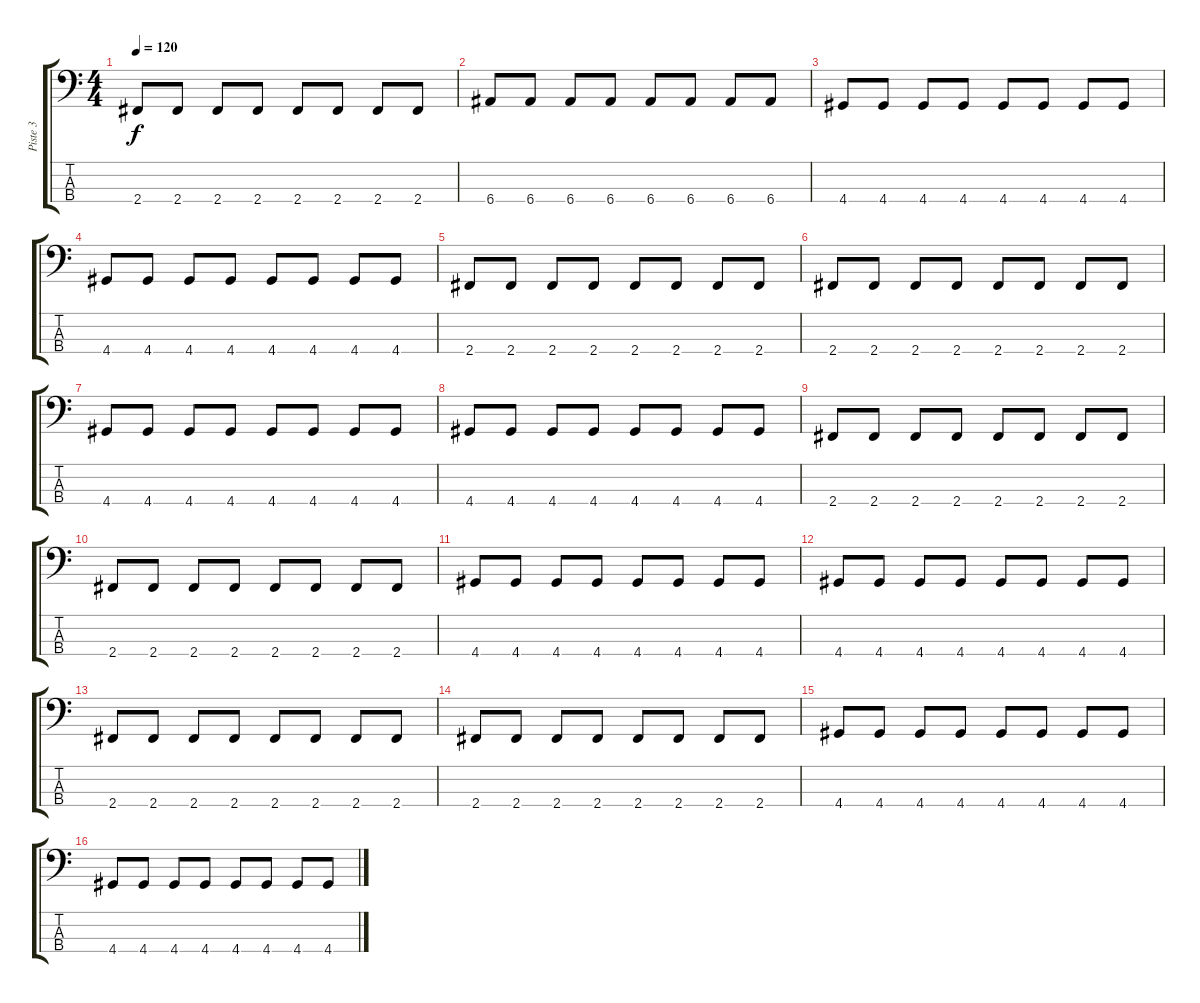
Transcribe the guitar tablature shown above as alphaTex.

\track ("Piste 3" "Piste 3") {instrument electricbasspick}
\staff {score tabs}
\tuning (G2 D2 A1 E1) {hide}
\ts (4 4)
\tempo 120
\clef f4
\ks c
2.4.8{dy f} 2.4.8 2.4.8 2.4.8 2.4.8 2.4.8 2.4.8 2.4.8 |
6.4.8 6.4.8 6.4.8 6.4.8 6.4.8 6.4.8 6.4.8 6.4.8 |
4.4.8 4.4.8 4.4.8 4.4.8 4.4.8 4.4.8 4.4.8 4.4.8 |
4.4.8 4.4.8 4.4.8 4.4.8 4.4.8 4.4.8 4.4.8 4.4.8 |
2.4.8 2.4.8 2.4.8 2.4.8 2.4.8 2.4.8 2.4.8 2.4.8 |
2.4.8 2.4.8 2.4.8 2.4.8 2.4.8 2.4.8 2.4.8 2.4.8 |
4.4.8 4.4.8 4.4.8 4.4.8 4.4.8 4.4.8 4.4.8 4.4.8 |
4.4.8 4.4.8 4.4.8 4.4.8 4.4.8 4.4.8 4.4.8 4.4.8 |
2.4.8 2.4.8 2.4.8 2.4.8 2.4.8 2.4.8 2.4.8 2.4.8 |
2.4.8 2.4.8 2.4.8 2.4.8 2.4.8 2.4.8 2.4.8 2.4.8 |
4.4.8 4.4.8 4.4.8 4.4.8 4.4.8 4.4.8 4.4.8 4.4.8 |
4.4.8 4.4.8 4.4.8 4.4.8 4.4.8 4.4.8 4.4.8 4.4.8 |
2.4.8 2.4.8 2.4.8 2.4.8 2.4.8 2.4.8 2.4.8 2.4.8 |
2.4.8 2.4.8 2.4.8 2.4.8 2.4.8 2.4.8 2.4.8 2.4.8 |
4.4.8 4.4.8 4.4.8 4.4.8 4.4.8 4.4.8 4.4.8 4.4.8 |
4.4.8 4.4.8 4.4.8 4.4.8 4.4.8 4.4.8 4.4.8 4.4.8
